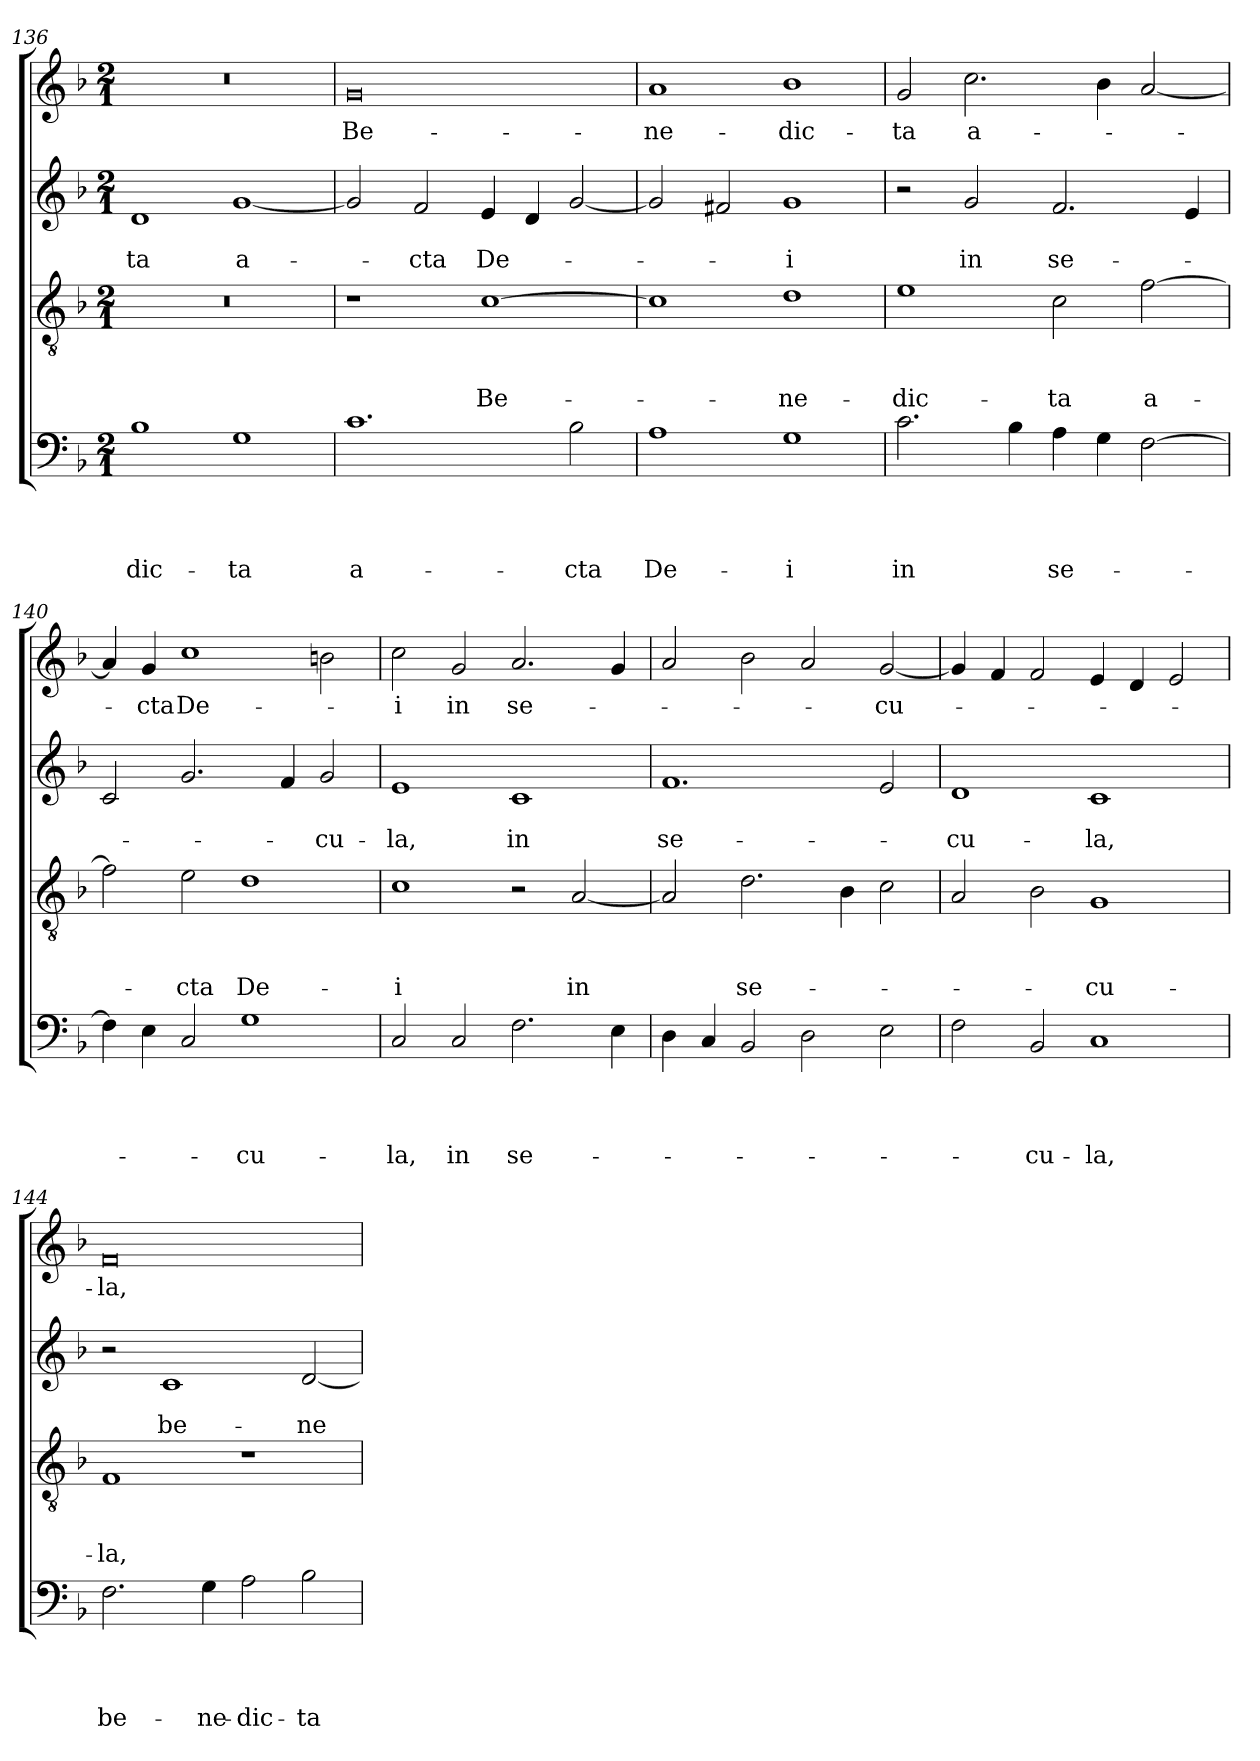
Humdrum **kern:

**kern	**text	**text	**text	**text	**kern	**text	**text	**text	**kern	**text	**text	**kern	**text
*part4	*part4	*part4	*part4	*part4	*part3	*part3	*part3	*part3	*part2	*part2	*part2	*part1	*part1
*staff4	*staff4	*staff4	*staff4	*staff4	*staff3	*staff3	*staff3	*staff3	*staff2	*staff2	*staff2	*staff1	*staff1
*clefF4	*	*	*	*	*clefGv2	*	*	*	*clefG2	*	*	*clefG2	*
*k[b-]	*	*	*	*	*k[b-]	*	*	*	*k[b-]	*	*	*k[b-]	*
*F:	*	*	*	*	*F:	*	*	*	*F:	*	*	*F:	*
*M2/1	*	*	*	*	*M2/1	*	*	*	*M2/1	*	*	*M2/1	*
=136	=136	=136	=136	=136	=136	=136	=136	=136	=136	=136	=136	=136	=136
1B-	.	.	.	-dic-	0r	.	.	.	1d	.	-ta	0r	.
1G	.	.	.	-ta	.	.	.	.	[1g	.	a-	.	.
=137	=137	=137	=137	=137	=137	=137	=137	=137	=137	=137	=137	=137	=137
1.c	.	.	.	a-	1r	.	.	.	2g/]	.	.	0g	Be-
.	.	.	.	.	.	.	.	.	2f/	.	-cta	.	.
.	.	.	.	.	[1c	.	.	Be-	4e/	.	De-	.	.
.	.	.	.	.	.	.	.	.	4d/	.	.	.	.
2B-\	.	.	.	-cta	.	.	.	.	[2g/	.	.	.	.
=138	=138	=138	=138	=138	=138	=138	=138	=138	=138	=138	=138	=138	=138
1A	.	.	.	De-	1c]	.	.	.	2g/]	.	.	1a	-ne-
.	.	.	.	.	.	.	.	.	2f#/	.	.	.	.
1G	.	.	.	-i	1d	.	.	-ne-	1g	.	-i	1b-	-dic-
=139	=139	=139	=139	=139	=139	=139	=139	=139	=139	=139	=139	=139	=139
2.c\	.	.	.	in	1e	.	.	-dic-	2r	.	.	2g/	-ta
.	.	.	.	.	.	.	.	.	2g/	.	in	2.cc\	a-
4B-\	.	.	.	.	.	.	.	.	.	.	.	.	.
4A\	.	.	.	se-	2c\	.	.	-ta	2.f/	.	se-	.	.
4G\	.	.	.	.	.	.	.	.	.	.	.	4b-\	.
[2F\	.	.	.	.	[2f\	.	.	a-	.	.	.	[2a/	.
.	.	.	.	.	.	.	.	.	4e/	.	.	.	.
=140	=140	=140	=140	=140	=140	=140	=140	=140	=140	=140	=140	=140	=140
4F\]	.	.	.	.	2f\]	.	.	.	2c/	.	.	4a/]	.
4E\	.	.	.	.	.	.	.	.	.	.	.	4g/	-cta
2C/	.	.	.	.	2e\	.	.	-cta	2.g/	.	.	1cc	De-
1G	.	.	.	-cu-	1d	.	.	De-	.	.	.	.	.
.	.	.	.	.	.	.	.	.	4f/	.	.	.	.
.	.	.	.	.	.	.	.	.	2g/	.	-cu-	2b\	.
!!LO:LB:g=z
=141	=141	=141	=141	=141	=141	=141	=141	=141	=141	=141	=141	=141	=141
2C/	.	.	.	-la,	1c	.	.	-i	1e	.	-la,	2cc\	-i
2C/	.	.	.	in	.	.	.	.	.	.	.	2g/	in
2.F\	.	.	.	se-	2r	.	.	.	1c	.	in	2.a/	se-
.	.	.	.	.	[2A/	.	.	in	.	.	.	.	.
4E\	.	.	.	.	.	.	.	.	.	.	.	4g/	.
=142	=142	=142	=142	=142	=142	=142	=142	=142	=142	=142	=142	=142	=142
4D\	.	.	.	.	2A/]	.	.	.	1.f	.	se-	2a/	.
4C/	.	.	.	.	.	.	.	.	.	.	.	.	.
2BB-/	.	.	.	.	2.d\	.	.	se-	.	.	.	2b-\	.
2D\	.	.	.	.	.	.	.	.	.	.	.	2a/	.
.	.	.	.	.	4B-\	.	.	.	.	.	.	.	.
2E\	.	.	.	.	2c\	.	.	.	2e/	.	.	[2g/	-cu-
=143	=143	=143	=143	=143	=143	=143	=143	=143	=143	=143	=143	=143	=143
2F\	.	.	.	.	2A/	.	.	.	1d	.	-cu-	4g/]	.
.	.	.	.	.	.	.	.	.	.	.	.	4f/	.
2BB-/	.	.	.	-cu-	2B-\	.	.	.	.	.	.	2f/	.
1C	.	.	.	-la,	1G	.	.	-cu-	1c	.	-la,	4e/	.
.	.	.	.	.	.	.	.	.	.	.	.	4d/	.
.	.	.	.	.	.	.	.	.	.	.	.	2e/	.
=144	=144	=144	=144	=144	=144	=144	=144	=144	=144	=144	=144	=144	=144
2.F\	.	.	.	be-	1F	.	.	-la,	2r	.	.	0f	-la,
.	.	.	.	.	.	.	.	.	1c	.	be-	.	.
4G\	.	.	.	-ne-	.	.	.	.	.	.	.	.	.
2A\	.	.	.	-dic-	1r	.	.	.	.	.	.	.	.
2B-\	.	.	.	-ta	.	.	.	.	[2d/	.	-ne-	.	.
=	=	=	=	=	=	=	=	=	=	=	=	=	=
*-	*-	*-	*-	*-	*-	*-	*-	*-	*-	*-	*-	*-	*-
